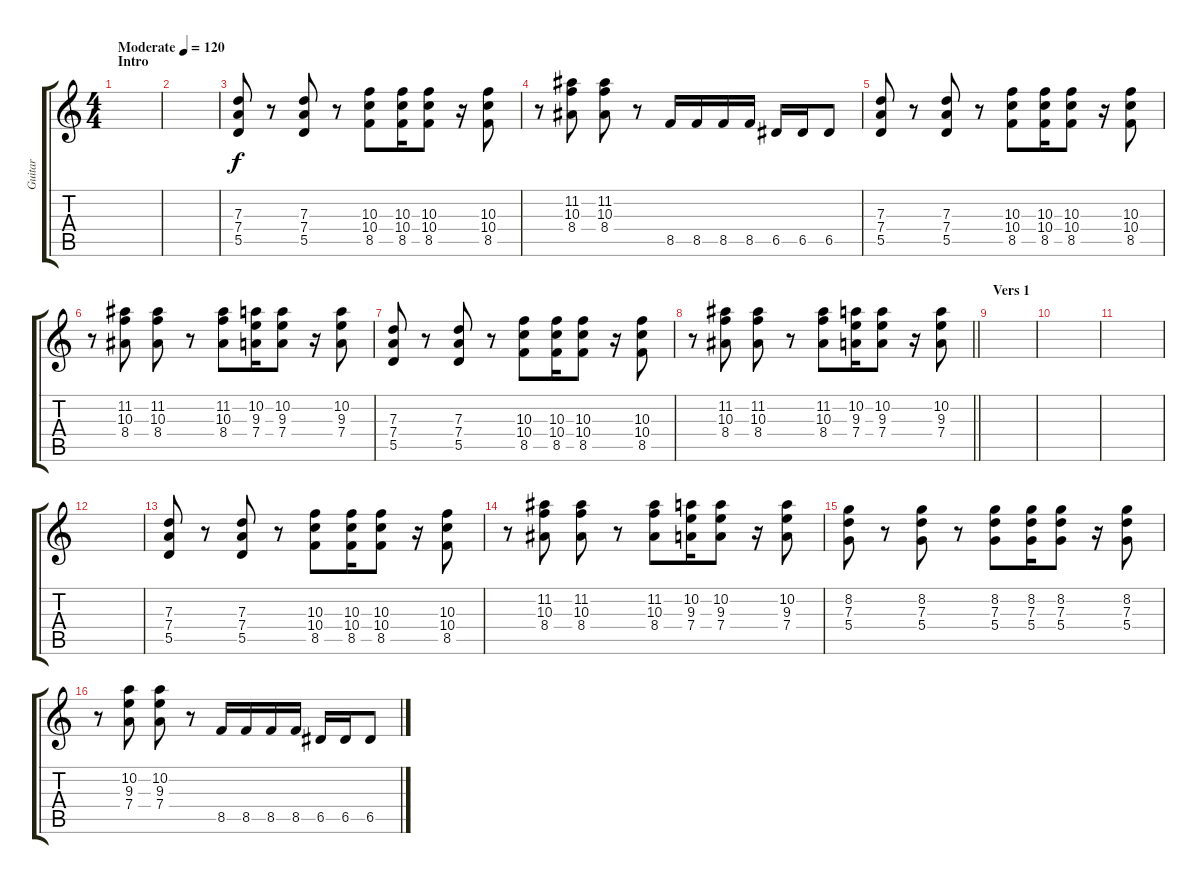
\track ("Guitar" "Guitar") {instrument overdrivenguitar}
\staff {score tabs}
\tuning (E4 B3 G3 D3 A2 E2) {hide}
\ts (4 4)
\section ("" "Intro")
\tempo (120 "Moderate")
\clef g2
\ks c
|
|
(7.3 7.4 5.5).8 r.8 (7.3 7.4 5.5).8 r.8 (10.3 10.4 8.5).8 (10.3 10.4 8.5).16 (10.3 10.4 8.5).8 r.16 (10.3 10.4 8.5).8 |
r.8 (11.2 10.3 8.4).8 (11.2 10.3 8.4).8 r.8 8.5.16 8.5.16 8.5.16 8.5.16 6.5.16 6.5.16 6.5.8 |
(7.3 7.4 5.5).8 r.8 (7.3 7.4 5.5).8 r.8 (10.3 10.4 8.5).8 (10.3 10.4 8.5).16 (10.3 10.4 8.5).8 r.16 (10.3 10.4 8.5).8 |
r.8 (11.2 10.3 8.4).8 (11.2 10.3 8.4).8 r.8 (11.2 10.3 8.4).8 (10.2 9.3 7.4).16 (10.2 9.3 7.4).8 r.16 (10.2 9.3 7.4).8 |
(7.3 7.4 5.5).8 r.8 (7.3 7.4 5.5).8 r.8 (10.3 10.4 8.5).8 (10.3 10.4 8.5).16 (10.3 10.4 8.5).8 r.16 (10.3 10.4 8.5).8 |
\barLineRight lightlight
r.8 (11.2 10.3 8.4).8 (11.2 10.3 8.4).8 r.8 (11.2 10.3 8.4).8 (10.2 9.3 7.4).16 (10.2 9.3 7.4).8 r.16 (10.2 9.3 7.4).8 |
\section ("" "Vers 1")
|
|
|
|
(7.3 7.4 5.5).8 r.8 (7.3 7.4 5.5).8 r.8 (10.3 10.4 8.5).8 (10.3 10.4 8.5).16 (10.3 10.4 8.5).8 r.16 (10.3 10.4 8.5).8 |
r.8 (11.2 10.3 8.4).8 (11.2 10.3 8.4).8 r.8 (11.2 10.3 8.4).8 (10.2 9.3 7.4).16 (10.2 9.3 7.4).8 r.16 (10.2 9.3 7.4).8 |
(8.2 7.3 5.4).8 r.8 (8.2 7.3 5.4).8 r.8 (8.2 7.3 5.4).8 (8.2 7.3 5.4).16 (8.2 7.3 5.4).8 r.16 (8.2 7.3 5.4).8 |
r.8 (10.2 9.3 7.4).8 (10.2 9.3 7.4).8 r.8 8.5.16 8.5.16 8.5.16 8.5.16 6.5.16 6.5.16 6.5.8
